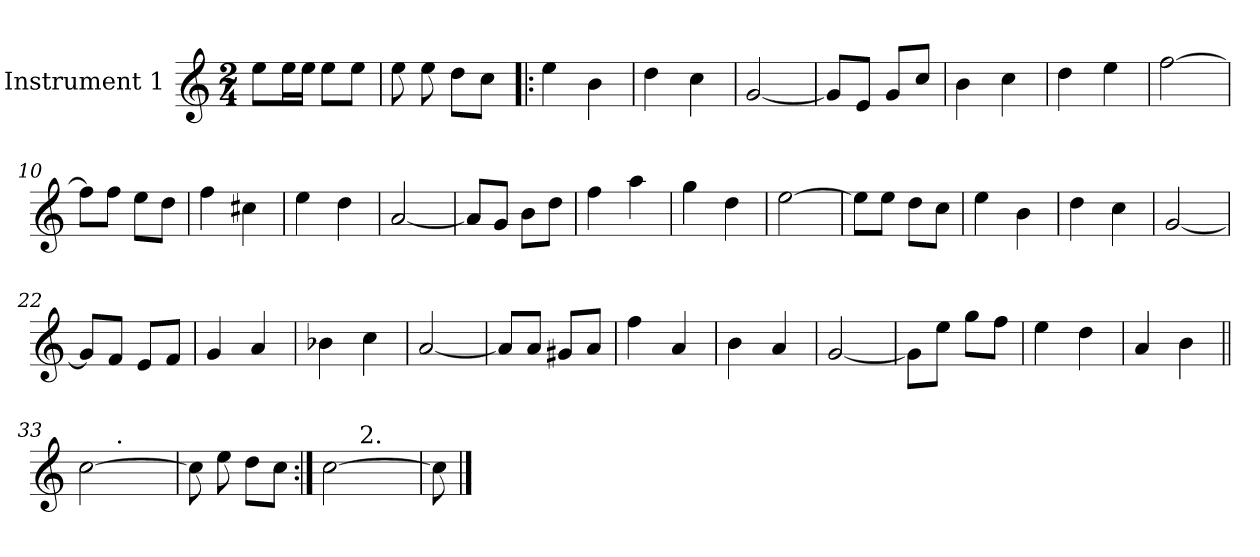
**kern
*part1
*staff1
*I"Instrument 1
*clefG2
*k[]
*M2/4
*MM120
=1
8ee\L
16ee\L
16ee\JJ
8ee\L
8ee\J
=2
8ee\
8ee\
8dd\L
8cc\J
=3!|:
4ee\
4b\
=4
4dd\
4cc\
=5
[2g/
=6
8g/L]
8e/J
8g/L
8cc/J
=7
4b\
4cc\
!!LO:LB:g=z
=8
4dd\
4ee\
=9
[2ff\
=10
8ff\L]
8ff\J
8ee\L
8dd\J
=11
4ff\
4cc#X\
=12
4ee\
4dd\
=13
[2a/
=14
8a/L]
8g/J
8b\L
8dd\J
=15
4ff\
4aa\
=16
4gg\
4dd\
=17
[2ee\
!!LO:LB:g=z
=18
8ee\L]
8ee\J
8dd\L
8cc\J
=19
4ee\
4b\
=20
4dd\
4cc\
=21
[2g/
=22
8g/L]
8f/J
8e/L
8f/J
=23
4g/
4a/
=24
4b-X\
4cc\
=25
[2a/
=26
8a/L]
8a/J
8g#X/L
8a/J
=27
4ff\
4a/
!!LO:LB:g=z
=28
4b\
4a/
=29
[2g/
=30
8g\L]
8ee\J
8gg\L
8ff\J
=31
4ee\
4dd\
=32
4a/
4b\
=33||
*^
[2cc\	8.ryy
!	!LO:TX:a:t=.
.	4ryy
.	16ryy
*v	*v
=34
8cc\]
8ee\
8dd\L
8cc\J
=35:|!
*^
[2cc\	8.ryy
!	!LO:TX:a:t=2.
.	4ryy
.	16ryy
*v	*v
=36
8cc\]
==
*-
